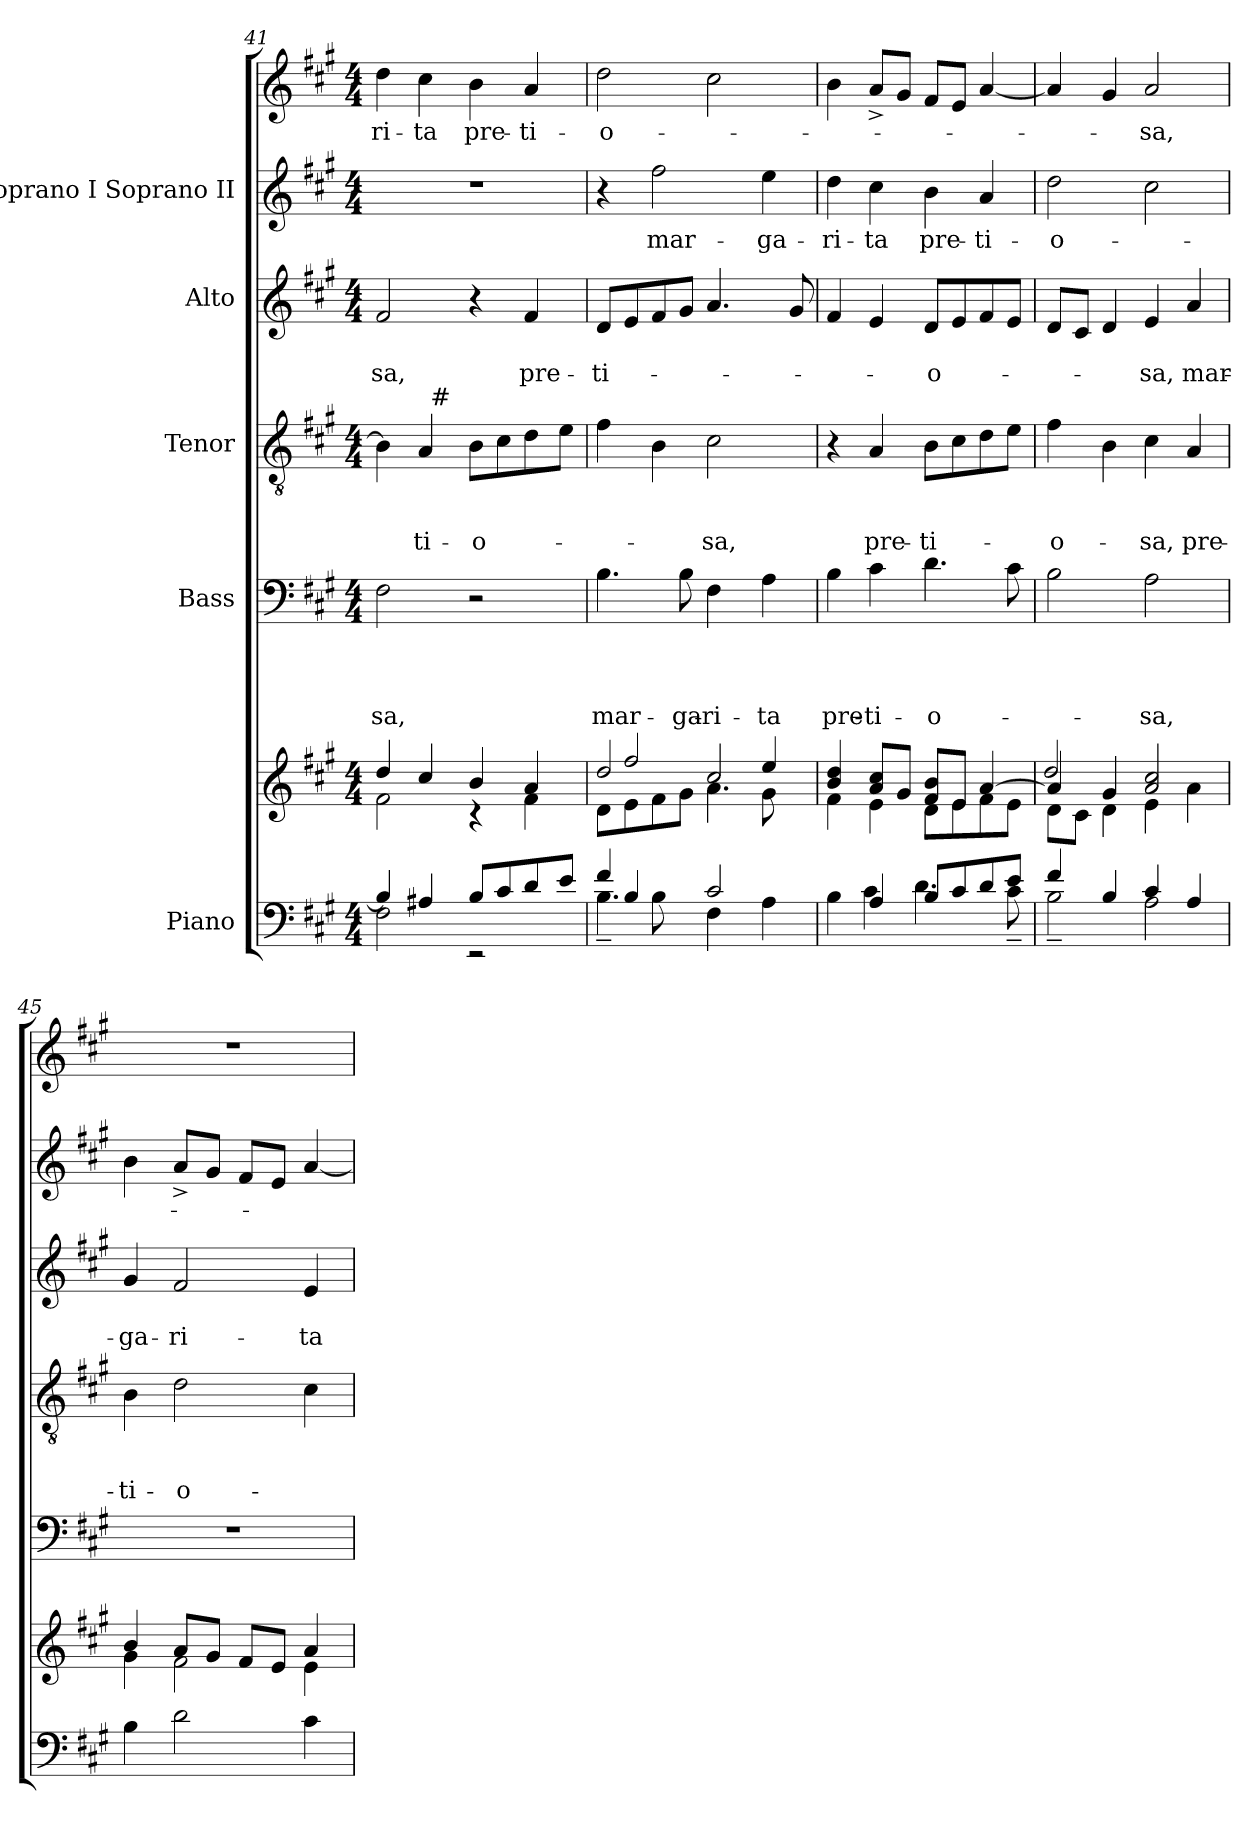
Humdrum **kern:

**kern	**kern	**kern	**text	**text	**text	**text	**kern	**text	**text	**text	**kern	**text	**text	**kern	**text	**kern	**text
*part5	*part5	*part4	*part4	*part4	*part4	*part4	*part3	*part3	*part3	*part3	*part2	*part2	*part2	*part1	*part1	*part1	*part1
*staff7	*staff6	*staff5	*staff5	*staff5	*staff5	*staff5	*staff4	*staff4	*staff4	*staff4	*staff3	*staff3	*staff3	*staff2	*staff2	*staff1	*staff1
*I"Piano	*	*I"Bass	*	*	*	*	*I"Tenor	*	*	*	*I"Alto	*	*	*I"Soprano I Soprano II	*	*	*
*clefF4	*clefG2	*clefF4	*	*	*	*	*clefGv2	*	*	*	*clefG2	*	*	*clefG2	*	*clefG2	*
*k[f#c#g#]	*k[f#c#g#]	*k[f#c#g#]	*	*	*	*	*k[f#c#g#]	*	*	*	*k[f#c#g#]	*	*	*k[f#c#g#]	*	*k[f#c#g#]	*
*A:	*A:	*A:	*	*	*	*	*A:	*	*	*	*A:	*	*	*A:	*	*A:	*
*M4/4	*M4/4	*M4/4	*	*	*	*	*M4/4	*	*	*	*M4/4	*	*	*M4/4	*	*M4/4	*
=41	=41	=41	=41	=41	=41	=41	=41	=41	=41	=41	=41	=41	=41	=41	=41	=41	=41
*^	*^	*	*	*	*	*	*	*	*	*	*	*	*	*	*	*	*
!	!	!	!	!	!	!	!	!LO:LY:b	!	!	!	!	!	!	!LO:LY:b	!	!	!	!LO:LY:b
*	*	*	*	*	*	*	*	*	*^	*	*	*	*	*	*	*	*	*	*
4B/]	2F#\	4dd/	2f#\	2F#\	.	.	.	-sa,	4B\]	4ryy	.	.	.	2f#/	.	-sa,	1r	.	4dd\	-ri-
!	!	!	!	!	!	!	!	!	!	!	!	!	!LO:LY:b	!	!	!	!	!	!	!LO:LY:b
4A#X/	.	4cc#/	.	.	.	.	.	.	4A/	32ryy	.	.	-ti-	.	.	.	.	.	4cc#\	-ta
!	!	!	!	!	!	!	!	!	!	!LO:TX:a:t=#	!	!	!	!	!	!	!	!	!	!
.	.	.	.	.	.	.	.	.	.	2ryy	.	.	.	.	.	.	.	.	.	.
!	!	!	!	!	!	!	!	!	!	!	!	!	!LO:LY:b	!	!	!	!	!	!	!LO:LY:b
8B/L	2rEE	4b/	4rc	2r	.	.	.	.	8B\L	.	.	.	-o-	4r	.	.	.	.	4b\	pre-
8c#/	.	.	.	.	.	.	.	.	8c#\	.	.	.	.	.	.	.	.	.	.	.
!	!	!	!	!	!	!	!	!	!	!	!	!	!	!	!	!LO:LY:b	!	!	!	!LO:LY:b
8d/	.	4a/	4f#\	.	.	.	.	.	8d\	.	.	.	.	4f#/	.	pre-	.	.	4a/	-ti-
.	.	.	.	.	.	.	.	.	.	8..ryy	.	.	.	.	.	.	.	.	.	.
8e/J	.	.	.	.	.	.	.	.	8e\J	.	.	.	.	.	.	.	.	.	.	.
!!LO:LB:g=z
=42	=42	=42	=42	=42	=42	=42	=42	=42	=42	=42	=42	=42	=42	=42	=42	=42	=42	=42	=42	=42
*^	*^	*^	*^	*	*	*	*	*	*	*	*	*	*	*	*	*	*	*	*	*
!	!	!	!	!	!	!	!	!	!	!	!	!LO:LY:b	!	!	!	!	!	!	!	!LO:LY:b	!	!	!	!LO:LY:b
*	*	*	*	*	*	*	*	*	*	*	*	*	*v	*v	*	*	*	*	*	*	*	*	*	*
4f#/	4.B~<\	8ryy	2ryy	2dd/	8d\L	8ryy	2.ryy	4.B\	.	.	.	mar-	4f#\	.	.	.	8d/L	.	-ti-	4r	.	2dd\	-o-
.	.	4B/	.	.	8e\	2ff#/	.	.	.	.	.	.	.	.	.	.	8e/	.	.	.	.	.	.
!	!	!	!	!	!	!	!	!	!	!	!	!	!	!	!	!	!	!	!	!	!LO:LY:b	!	!
8B\	.	.	.	.	8f#\	.	.	.	.	.	.	.	4B\	.	.	.	8f#/	.	.	2ff#\	-mar-	.	.
!	!	!	!	!	!	!	!	!	!	!	!	!LO:LY:b	!	!	!	!	!	!	!	!	!	!	!
8ryy	2ryy	2ryy	.	.	8g#\J	.	.	8B\	.	.	.	-ga-	.	.	.	.	8g#/J	.	.	.	.	.	.
!	!	!	!	!	!	!	!	!	!	!	!	!LO:LY:b:rj	!	!	!	!LO:LY:b	!	!	!	!	!	!	!
2c#/	.	.	4F#\	2cc#/	4.a\	.	.	4F#\	.	.	.	-ri-	2c#\	.	.	-sa,	4.a/	.	.	.	.	2cc#\	.
.	.	.	.	.	.	8ryy	.	.	.	.	.	.	.	.	.	.	.	.	.	.	.	.	.
!	!	!	!	!	!	!	!	!	!	!	!	!LO:LY:b	!	!	!	!	!	!	!	!	!LO:LY:b	!	!
.	.	.	4A\	.	.	8g#\	4ee/	4A\	.	.	.	-ta	.	.	.	.	.	.	.	4ee\	-ga-	.	.
.	8ryy	8ryy	.	.	8ryy	8ryy	.	.	.	.	.	.	.	.	.	.	8g#/	.	.	.	.	.	.
*	*	*v	*v	*	*	*	*	*	*	*	*	*	*	*	*	*	*	*	*	*	*	*	*
*	*	*	*	*	*v	*v	*	*	*	*	*	*	*	*	*	*	*	*	*	*	*	*
=43	=43	=43	=43	=43	=43	=43	=43	=43	=43	=43	=43	=43	=43	=43	=43	=43	=43	=43	=43	=43	=43
!	!	!	!	!	!	!	!	!	!	!LO:LY:b	!	!	!	!	!	!	!	!	!LO:LY:b	!	!
*	*v	*v	*	*	*	*	*	*	*	*	*	*	*	*	*	*	*	*	*	*	*
*	*	*	*v	*v	*	*	*	*	*	*	*	*	*	*	*	*	*	*	*	*
4ryy	4B\	4b/ 4dd/	4f#\	4B\	.	.	.	pre-	4r	.	.	.	4f#/	.	.	4dd\	-ri-	4b\	.
!	!	!	!	!	!	!	!	!LO:LY:b	!	!	!	!LO:LY:b	!	!	!	!	!LO:LY:b	!	!
4A/	4c#\	8a/ 8cc#/L	4e\	4c#\	.	.	.	-ti-	4A/	.	.	pre-	4e/	.	.	4cc#\	-ta	8a^</L	.
.	.	8g#/J	.	.	.	.	.	.	.	.	.	.	.	.	.	.	.	8g#/J	.
!	!	!	!	!	!	!	!	!LO:LY:b	!	!	!	!LO:LY:b	!	!	!LO:LY:b	!	!LO:LY:b	!	!
8B/L	4.d\	8f#/ 8b/L	8d\L	4.d\	.	.	.	-o-	8B\L	.	.	-ti-	8d/L	.	-o-	4b\	pre-	8f#/L	.
8c#/	.	8e/J	8e\	.	.	.	.	.	8c#\	.	.	.	8e/	.	.	.	.	8e/J	.
!	!	!	!	!	!	!	!	!	!	!	!	!	!	!	!	!	!LO:LY:b	!	!
8d/	.	[>4a/	8f#\	.	.	.	.	.	8d\	.	.	.	8f#/	.	.	4a/	-ti-	[<4a/	.
8e/J	8c#~<\	.	8e\J	8c#\	.	.	.	.	8e\J	.	.	.	8e/J	.	.	.	.	.	.
=44	=44	=44	=44	=44	=44	=44	=44	=44	=44	=44	=44	=44	=44	=44	=44	=44	=44	=44	=44
*	*	*	*^	*	*	*	*	*	*	*	*	*	*	*	*	*	*	*	*
!	!	!	!	!	!	!	!	!	!	!	!	!	!LO:LY:b	!	!	!	!	!LO:LY:b	!	!
4f#/	2B~<\	4a/]	8d\L	2dd/	2B\	.	.	.	.	4f#\	.	.	-o-	8d/L	.	.	2dd\	o-	4a/]	.
.	.	.	8c#\J	.	.	.	.	.	.	.	.	.	.	8c#/J	.	.	.	.	.	.
4B/	.	4g#/	4d\	.	.	.	.	.	.	4B\	.	.	.	4d/	.	.	.	.	4g#/	.
!	!	!	!	!	!	!	!	!	!LO:LY:b	!	!	!	!LO:LY:b	!	!	!LO:LY:b	!	!	!	!LO:LY:b
4c#/	2A\	2a/ 2cc#/	4e\	2ryy	2A\	.	.	.	-sa,	4c#\	.	.	-sa,	4e/	.	-sa,	2cc#\	.	2a/	-sa,
!	!	!	!	!	!	!	!	!	!	!	!	!	!LO:LY:b	!	!	!LO:LY:b	!	!	!	!
4A/	.	.	4a\	.	.	.	.	.	.	4A/	.	.	pre-	4a/	.	mar-	.	.	.	.
*v	*v	*	*	*	*	*	*	*	*	*	*	*	*	*	*	*	*	*	*	*
*	*	*v	*v	*	*	*	*	*	*	*	*	*	*	*	*	*	*	*	*
=45	=45	=45	=45	=45	=45	=45	=45	=45	=45	=45	=45	=45	=45	=45	=45	=45	=45	=45
!	!	!	!	!	!	!	!	!	!	!	!LO:LY:b	!	!	!LO:LY:b	!	!	!	!
4B\	4b/	4g#\	1r	.	.	.	.	4B\	.	.	-ti-	4g#/	.	-ga-	4b\	.	1r	.
!	!	!	!	!	!	!	!	!	!	!	!LO:LY:b	!	!	!LO:LY:b	!	!	!	!
2d\	8a/L	2f#\	.	.	.	.	.	2d\	.	.	-o-	2f#/	.	-ri-	8a^</L	.	.	.
.	8g#/J	.	.	.	.	.	.	.	.	.	.	.	.	.	8g#/J	.	.	.
.	8f#/L	.	.	.	.	.	.	.	.	.	.	.	.	.	8f#/L	.	.	.
.	8e/J	.	.	.	.	.	.	.	.	.	.	.	.	.	8e/J	.	.	.
!	!	!	!	!	!	!	!	!	!	!	!	!	!	!LO:LY:b	!	!	!	!
4c#\	4a/	4e\	.	.	.	.	.	4c#\	.	.	.	4e/	.	-ta	[<4a/	.	.	.
*	*v	*v	*	*	*	*	*	*	*	*	*	*	*	*	*	*	*	*
=	=	=	=	=	=	=	=	=	=	=	=	=	=	=	=	=	=
*-	*-	*-	*-	*-	*-	*-	*-	*-	*-	*-	*-	*-	*-	*-	*-	*-	*-
